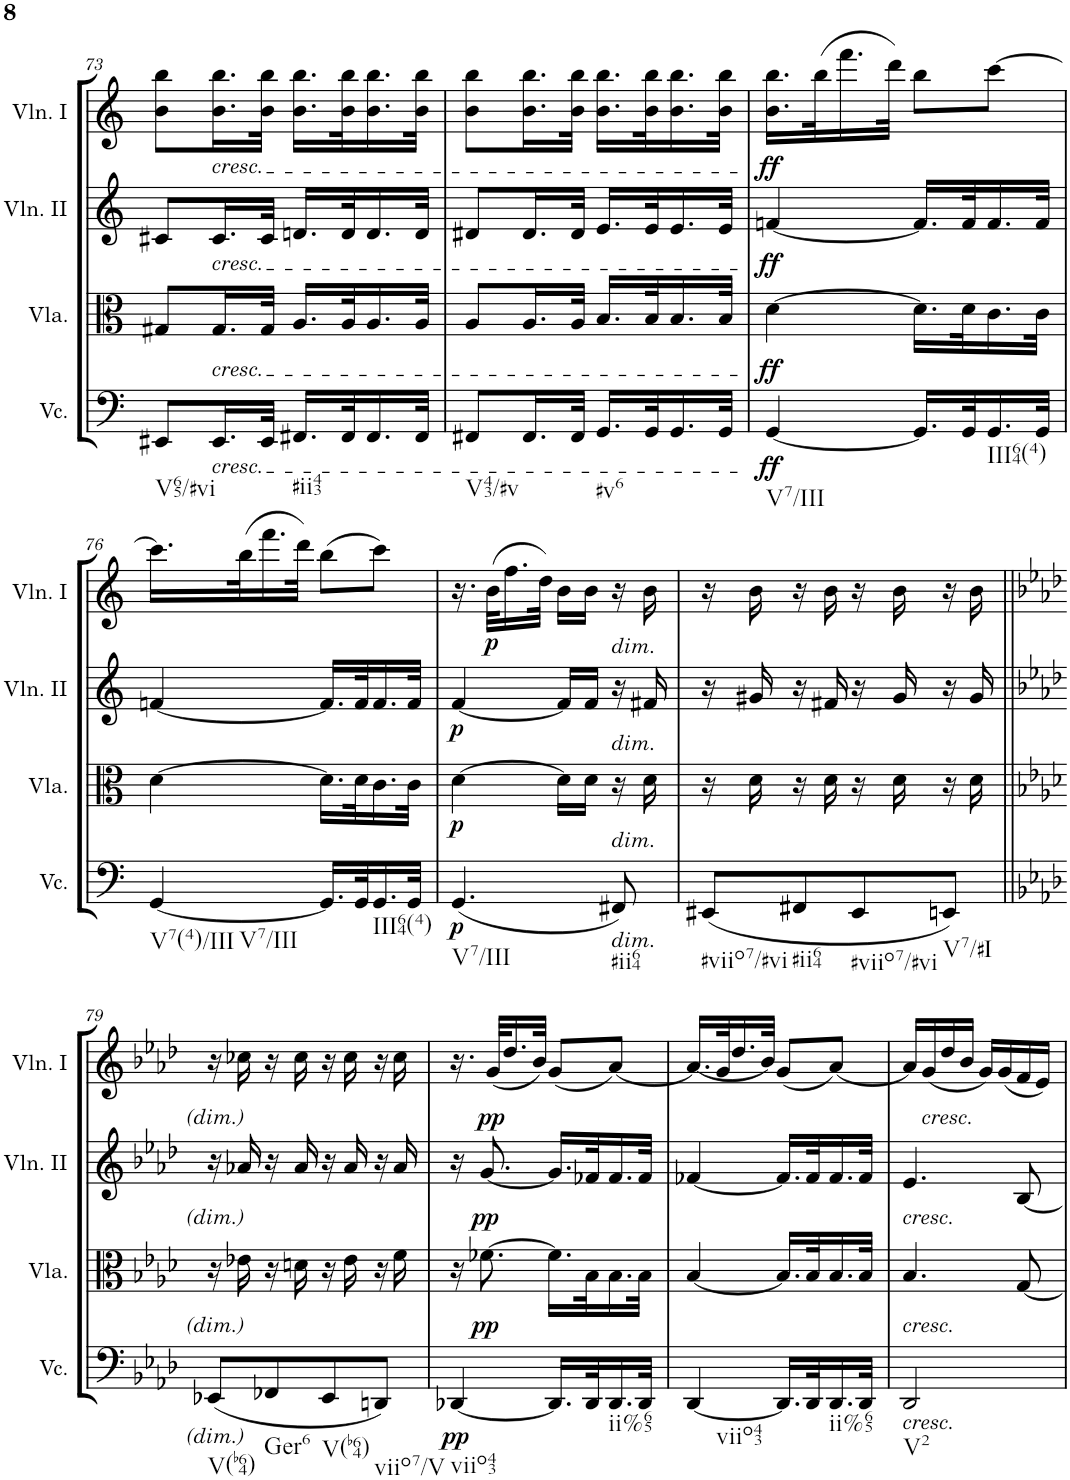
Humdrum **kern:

**kern	**dynam	**kern	**dynam	**kern	**dynam	**kern	**dynam
*part4	*part4	*part3	*part3	*part2	*part2	*part1	*part1
*staff4	*staff4	*staff3	*staff3	*staff2	*staff2	*staff1	*staff1
*I"Violoncello	*	*I"Viola	*	*I"Violino II	*	*I"Violino I	*
*I'Vc.	*	*I'Vla.	*	*I'Vln. II	*	*I'Vln. I	*
!!LO:PB:g=z
*clefF4	*	*clefC3	*	*clefG2	*	*clefG2	*
*k[]	*	*k[]	*	*k[]	*	*k[]	*
*M2/4	*	*M2/4	*	*M2/4	*	*M2/4	*
=73	=73	=73	=73	=73	=73	=73	=73
!LO:TX:b:t=V65/#vi	!	!	!	!	!	!	!
8EE#X/L	.	8G#X/L	.	8c#X/L	.	8b\ 8bb\L	.
!	!	!	!	!	!	!LO:TX:b:i:t=cresc.	!
!	!	!	!	!LO:TX:b:i:t=cresc.	!	!	!
!	!	!LO:TX:b:i:t=cresc.	!	!	!	!	!
!LO:TX:b:i:t=cresc.	!	!	!	!	!	!	!
16.EE#/L	.	16.G#/L	.	16.c#/L	.	16.b\ 16.bb\L	.
32EE#/JJk	.	32G#/JJk	.	32c#/JJk	.	32b\ 32bb\JJk	.
!LO:TX:b:t=#ii43	!	!	!	!	!	!	!
16.FF#X/LL	.	16.A/LL	.	16.dn/LL	.	16.b\ 16.bb\LL	.
32FF#/K	.	32A/K	.	32d/K	.	32b\ 32bb\K	.
16.FF#/	.	16.A/	.	16.d/	.	16.b\ 16.bb\	.
32FF#/JJk	.	32A/JJk	.	32d/JJk	.	32b\ 32bb\JJk	.
=74	=74	=74	=74	=74	=74	=74	=74
!LO:TX:b:t=V43/#v	!	!	!	!	!	!	!
8FF#X/L	.	8A/L	.	8d#X/L	.	8b\ 8bb\L	.
16.FF#/L	.	16.A/L	.	16.d#/L	.	16.b\ 16.bb\L	.
32FF#/JJk	.	32A/JJk	.	32d#/JJk	.	32b\ 32bb\JJk	.
!LO:TX:b:t=#v6	!	!	!	!	!	!	!
16.GG/LL	.	16.B/LL	.	16.e/LL	.	16.b\ 16.bb\LL	.
32GG/K	.	32B/K	.	32e/K	.	32b\ 32bb\K	.
16.GG/	.	16.B/	.	16.e/	.	16.b\ 16.bb\	.
32GG/JJk	.	32B/JJk	.	32e/JJk	.	32b\ 32bb\JJk	.
=75	=75	=75	=75	=75	=75	=75	=75
!LO:TX:b:t=V7/III	!	!	!	!	!	!	!
!	!LO:DY:b	!	!LO:DY:b	!	!LO:DY:b	!	!LO:DY:b
[4GG/	ff	[4d\	ff	[4fn/	ff	16.b\ 16.bb\LL	ff
.	.	.	.	.	.	(32bb\K	.
.	.	.	.	.	.	16.fff\	.
.	.	.	.	.	.	32ddd\JJk)	.
16.GG/LL]	.	16.d\LL]	.	16.f/LL]	.	8bb\L	.
32GG/K	.	32d\K	.	32f/K	.	.	.
!LO:TX:b:t=III64(4)	!	!	!	!	!	!	!
16.GG/	.	16.c\	.	16.f/	.	[8ccc\J	.
32GG/JJk	.	32c\JJk	.	32f/JJk	.	.	.
!!LO:LB:g=z
=76	=76	=76	=76	=76	=76	=76	=76
!LO:TX:b:t=V7(4)/III	!	!	!	!	!	!	!
!LO:TX:b:t=V7/III	!	!	!	!	!	!	!
[4GG/	.	[4d\	.	[4fn/	.	16.ccc\LL]	.
.	.	.	.	.	.	(32bb\K	.
.	.	.	.	.	.	16.fff\	.
.	.	.	.	.	.	32ddd\JJk)	.
16.GG/LL]	.	16.d\LL]	.	16.f/LL]	.	(8bb\L	.
32GG/K	.	32d\K	.	32f/K	.	.	.
!LO:TX:b:t=III64(4)	!	!	!	!	!	!	!
16.GG/	.	16.c\	.	16.f/	.	8ccc\J)	.
32GG/JJk	.	32c\JJk	.	32f/JJk	.	.	.
=77	=77	=77	=77	=77	=77	=77	=77
!LO:TX:b:t=V7/III	!	!	!	!	!	!	!
!	!LO:DY:b	!	!LO:DY:b	!	!LO:DY:b	!	!
(4.GG/	p	[4d\	p	[4f/	p	16.r	.
!	!	!	!	!	!	!	!LO:DY:b
.	.	.	.	.	.	(32b\KLL	p
.	.	.	.	.	.	16.ff\	.
.	.	.	.	.	.	32dd\JJk)	.
.	.	16d\LL]	.	16f/LL]	.	16b\LL	.
.	.	16d\JJ	.	16f/JJ	.	16b\JJ	.
!	!	!	!	!	!	!LO:TX:b:i:t=dim.	!
!	!	!	!	!LO:TX:b:i:t=dim.	!	!	!
!	!	!LO:TX:b:i:t=dim.	!	!	!	!	!
!LO:TX:b:i:t=dim.	!	!	!	!	!	!	!
!LO:TX:b:t=#ii64	!	!	!	!	!	!	!
8FF#X/)	.	16r	.	16r	.	16r	.
.	.	16d\	.	16f#X/	.	16b\	.
=78	=78	=78	=78	=78	=78	=78	=78
!LO:TX:b:t=#viio7/#vi	!	!	!	!	!	!	!
(8EE#X/L	.	16r	.	16r	.	16r	.
.	.	16d\	.	16g#X/	.	16b\	.
!LO:TX:b:t=#ii64	!	!	!	!	!	!	!
8FF#X/	.	16r	.	16r	.	16r	.
.	.	16d\	.	16f#X/	.	16b\	.
!LO:TX:b:t=#viio7/#vi	!	!	!	!	!	!	!
8EE#/	.	16r	.	16r	.	16r	.
.	.	16d\	.	16g#/	.	16b\	.
!LO:TX:b:t=V7/#I	!	!	!	!	!	!	!
8EEn/J)	.	16r	.	16r	.	16r	.
.	.	16d\	.	16g#/	.	16b\	.
!!LO:LB:g=z
=79||	=79||	=79||	=79||	=79||	=79||	=79||	=79||
*k[b-e-a-d-]	*	*k[b-e-a-d-]	*	*k[b-e-a-d-]	*	*k[b-e-a-d-]	*
!LO:TX:b:t=V(b64)	!	!	!	!	!	!	!
(8EE-X/L	.	16r	.	16r	.	16r	.
.	.	16e-X\	.	16a-X/	.	16cc-X\	.
!LO:TX:b:t=Ger6	!	!	!	!	!	!	!
8FF-X/	.	16r	.	16r	.	16r	.
.	.	16dn\	.	16a-/	.	16cc-\	.
!LO:TX:b:t=V(b64)	!	!	!	!	!	!	!
8EE-/	.	16r	.	16r	.	16r	.
.	.	16e-\	.	16a-/	.	16cc-\	.
!LO:TX:b:t=viio7/V	!	!	!	!	!	!	!
8DDn/J)	.	16r	.	16r	.	16r	.
.	.	16f\	.	16a-/	.	16cc-\	.
=80	=80	=80	=80	=80	=80	=80	=80
!LO:TX:b:t=viio43	!	!	!	!	!	!	!
!	!LO:DY:b	!	!	!	!	!	!
[4DD-X/	pp	16r	.	16r	.	16.r	.
!	!	!	!LO:DY:b	!	!LO:DY:b	!	!
.	.	[8.f-X\	pp	[8.g/	pp	.	.
!	!	!	!	!	!	!	!LO:DY:b
.	.	.	.	.	.	(32g/KLL	pp
.	.	.	.	.	.	16.dd-/	.
.	.	.	.	.	.	32b-/JJk)	.
16.DD-/LL]	.	16.f-\LL]	.	16.g/LL]	.	(8g/L	.
32DD-/K	.	32B-\K	.	32f-X/K	.	.	.
!LO:TX:b:t=ii%65	!	!	!	!	!	!	!
16.DD-/	.	16.B-\	.	16.f-/	.	[8a-/J)	.
32DD-/JJk	.	32B-\JJk	.	32f-/JJk	.	.	.
=81	=81	=81	=81	=81	=81	=81	=81
!LO:TX:b:t=viio43	!	!	!	!	!	!	!
[4DD-/	.	[4B-/	.	[4f-X/	.	(16.a-/LL]	.
.	.	.	.	.	.	32g/K	.
.	.	.	.	.	.	16.dd-/	.
.	.	.	.	.	.	32b-/JJk)	.
16.DD-/LL]	.	16.B-/LL]	.	16.f-/LL]	.	(8g/L	.
32DD-/K	.	32B-/K	.	32f-/K	.	.	.
!LO:TX:b:t=ii%65	!	!	!	!	!	!	!
16.DD-/	.	16.B-/	.	16.f-/	.	[8a-/J)	.
32DD-/JJk	.	32B-/JJk	.	32f-/JJk	.	.	.
=82	=82	=82	=82	=82	=82	=82	=82
!	!	!	!	!LO:TX:b:i:t=cresc.	!	!	!
!	!	!LO:TX:b:i:t=cresc.	!	!	!	!	!
!LO:TX:b:i:t=cresc.	!	!	!	!	!	!	!
!LO:TX:b:t=V2	!	!	!	!	!	!	!
2DD-/	.	4.B-/	.	4.e-/	.	16a-/LL]	.
!	!	!	!	!	!	!LO:TX:b:i:t=cresc.	!
.	.	.	.	.	.	(16g/	.
.	.	.	.	.	.	16dd-/	.
.	.	.	.	.	.	16b-/JJ	.
.	.	.	.	.	.	16g/LL)	.
.	.	.	.	.	.	(16g/	.
.	.	[8G/	.	[8B-/	.	16f/	.
.	.	.	.	.	.	16e-/JJ)	.
=	=	=	=	=	=	=	=
*-	*-	*-	*-	*-	*-	*-	*-
